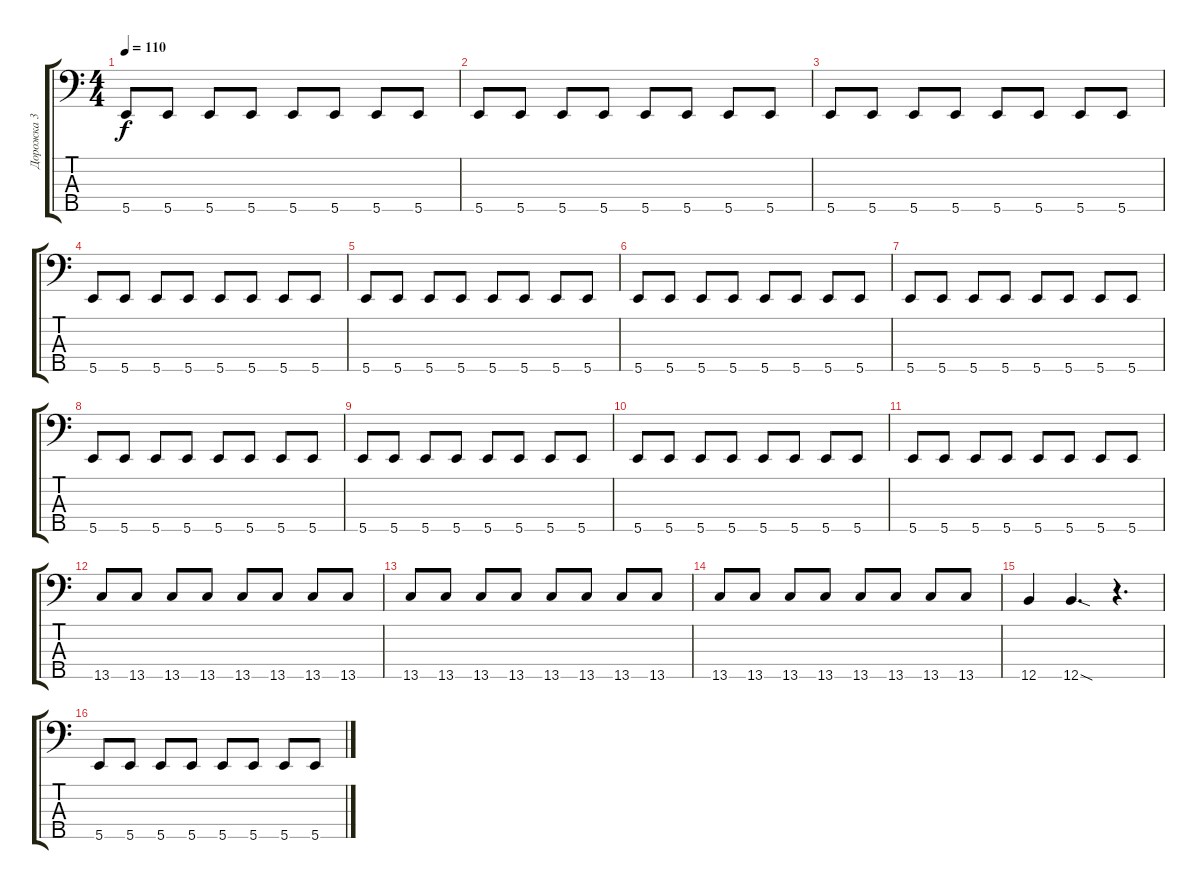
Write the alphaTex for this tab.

\track ("Дорожка 3" "Дорожка 3") {instrument electricbasspick}
\staff {score tabs}
\tuning (G2 D2 A1 E1 B0) {hide}
\ts (4 4)
\tempo 110
\clef f4
\ks c
5.5.8{dy f} 5.5.8 5.5.8 5.5.8 5.5.8 5.5.8 5.5.8 5.5.8 |
5.5.8 5.5.8 5.5.8 5.5.8 5.5.8 5.5.8 5.5.8 5.5.8 |
5.5.8 5.5.8 5.5.8 5.5.8 5.5.8 5.5.8 5.5.8 5.5.8 |
5.5.8 5.5.8 5.5.8 5.5.8 5.5.8 5.5.8 5.5.8 5.5.8 |
5.5.8 5.5.8 5.5.8 5.5.8 5.5.8 5.5.8 5.5.8 5.5.8 |
5.5.8 5.5.8 5.5.8 5.5.8 5.5.8 5.5.8 5.5.8 5.5.8 |
5.5.8 5.5.8 5.5.8 5.5.8 5.5.8 5.5.8 5.5.8 5.5.8 |
5.5.8 5.5.8 5.5.8 5.5.8 5.5.8 5.5.8 5.5.8 5.5.8 |
5.5.8 5.5.8 5.5.8 5.5.8 5.5.8 5.5.8 5.5.8 5.5.8 |
5.5.8 5.5.8 5.5.8 5.5.8 5.5.8 5.5.8 5.5.8 5.5.8 |
5.5.8 5.5.8 5.5.8 5.5.8 5.5.8 5.5.8 5.5.8 5.5.8 |
13.5.8 13.5.8 13.5.8 13.5.8 13.5.8 13.5.8 13.5.8 13.5.8 |
13.5.8 13.5.8 13.5.8 13.5.8 13.5.8 13.5.8 13.5.8 13.5.8 |
13.5.8 13.5.8 13.5.8 13.5.8 13.5.8 13.5.8 13.5.8 13.5.8 |
12.5.4 12.5{sod}.4{d} r.4{d} |
5.5.8 5.5.8 5.5.8 5.5.8 5.5.8 5.5.8 5.5.8 5.5.8
